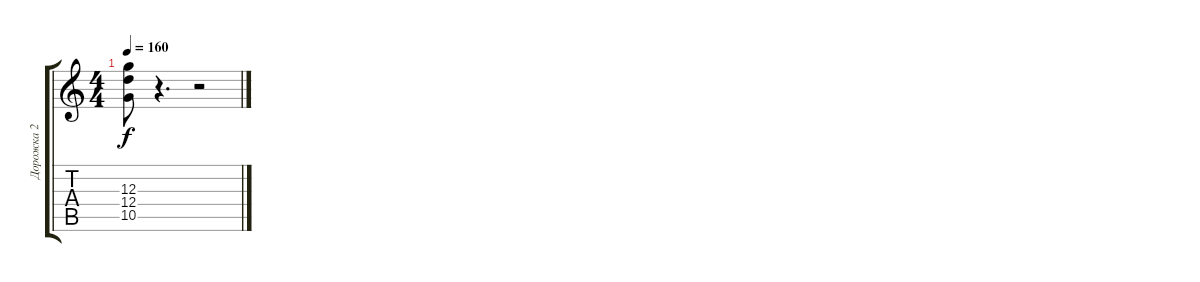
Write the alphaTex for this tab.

\track ("Дорожка 2" "Дорожка 2") {instrument distortionguitar}
\staff {score tabs}
\tuning (E4 B3 G3 D3 A2 E2) {hide}
\ts (4 4)
\tempo 160
\clef g2
\ks c
(12.3 12.4 10.5).8{dy f} r.4{d} r.2
